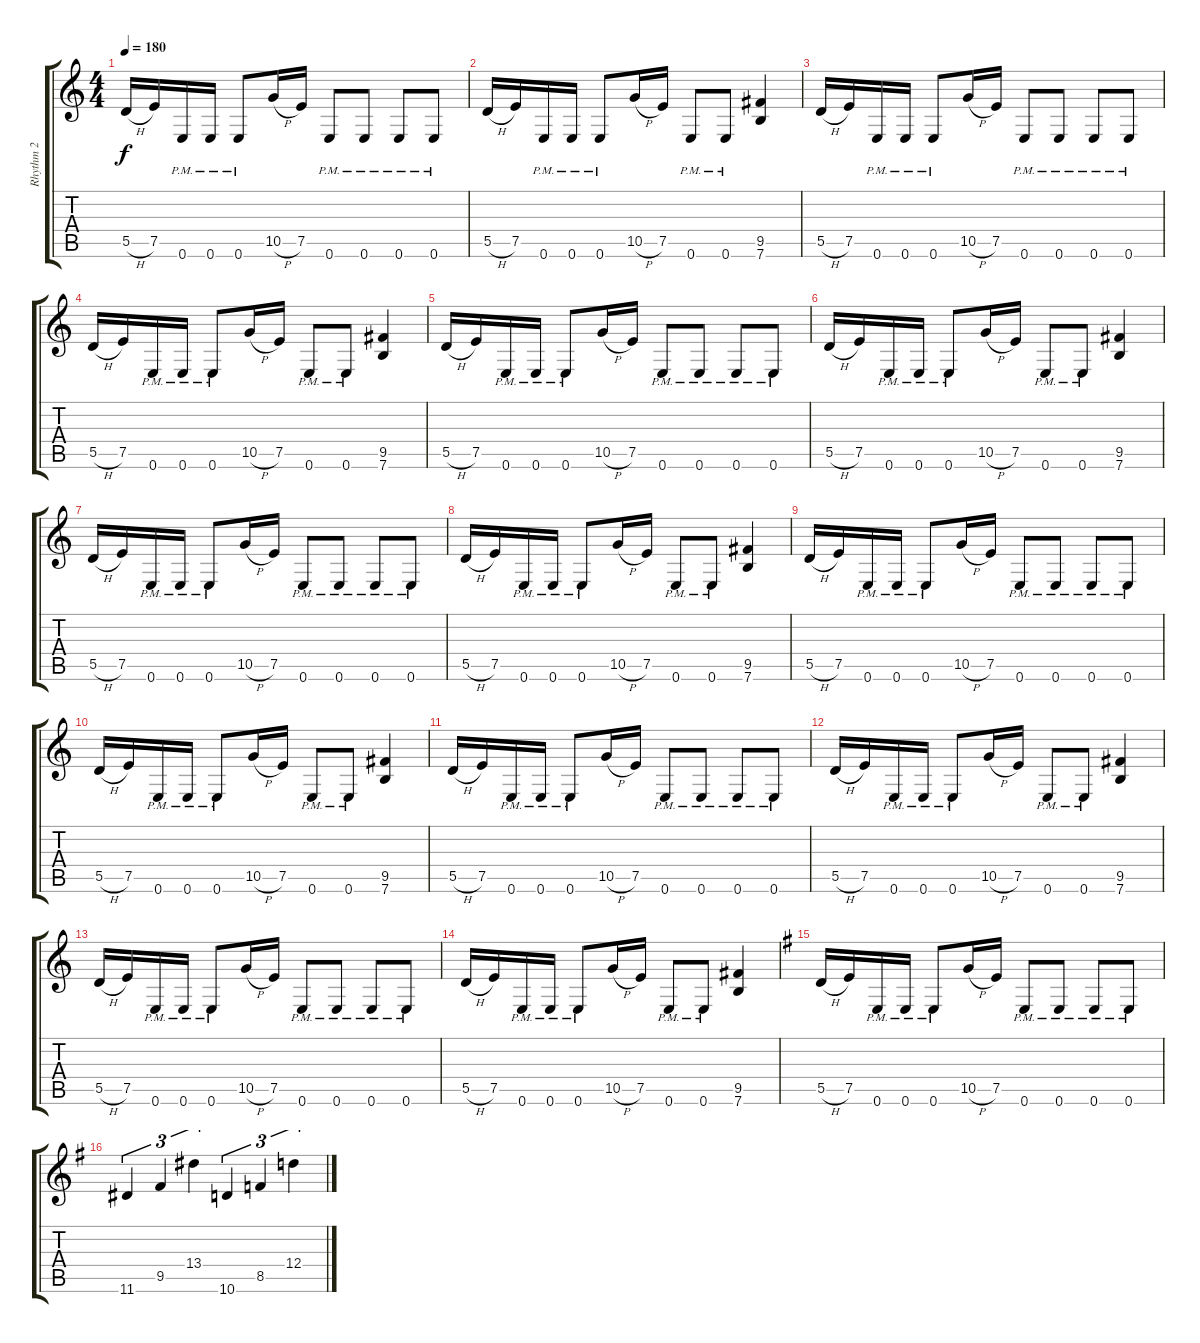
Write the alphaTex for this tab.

\track ("Rhythm 2" "Rhythm 2") {instrument distortionguitar}
\staff {score tabs}
\tuning (E4 B3 G3 D3 A2 E2) {hide}
\ts (4 4)
\tempo 180
\clef g2
\ks c
5.5{h}.16{dy f} 7.5.16 0.6{pm}.16 0.6{pm}.16 0.6{pm}.8 10.5{h}.16 7.5.16 0.6{pm}.8 0.6{pm}.8 0.6{pm}.8 0.6{pm}.8 |
5.5{h}.16 7.5.16 0.6{pm}.16 0.6{pm}.16 0.6{pm}.8 10.5{h}.16 7.5.16 0.6{pm}.8 0.6{pm}.8 (9.5 7.6).4 |
5.5{h}.16 7.5.16 0.6{pm}.16 0.6{pm}.16 0.6{pm}.8 10.5{h}.16 7.5.16 0.6{pm}.8 0.6{pm}.8 0.6{pm}.8 0.6{pm}.8 |
5.5{h}.16 7.5.16 0.6{pm}.16 0.6{pm}.16 0.6{pm}.8 10.5{h}.16 7.5.16 0.6{pm}.8 0.6{pm}.8 (9.5 7.6).4 |
5.5{h}.16 7.5.16 0.6{pm}.16 0.6{pm}.16 0.6{pm}.8 10.5{h}.16 7.5.16 0.6{pm}.8 0.6{pm}.8 0.6{pm}.8 0.6{pm}.8 |
5.5{h}.16 7.5.16 0.6{pm}.16 0.6{pm}.16 0.6{pm}.8 10.5{h}.16 7.5.16 0.6{pm}.8 0.6{pm}.8 (9.5 7.6).4 |
5.5{h}.16 7.5.16 0.6{pm}.16 0.6{pm}.16 0.6{pm}.8 10.5{h}.16 7.5.16 0.6{pm}.8 0.6{pm}.8 0.6{pm}.8 0.6{pm}.8 |
5.5{h}.16 7.5.16 0.6{pm}.16 0.6{pm}.16 0.6{pm}.8 10.5{h}.16 7.5.16 0.6{pm}.8 0.6{pm}.8 (9.5 7.6).4 |
5.5{h}.16 7.5.16 0.6{pm}.16 0.6{pm}.16 0.6{pm}.8 10.5{h}.16 7.5.16 0.6{pm}.8 0.6{pm}.8 0.6{pm}.8 0.6{pm}.8 |
5.5{h}.16 7.5.16 0.6{pm}.16 0.6{pm}.16 0.6{pm}.8 10.5{h}.16 7.5.16 0.6{pm}.8 0.6{pm}.8 (9.5 7.6).4 |
5.5{h}.16 7.5.16 0.6{pm}.16 0.6{pm}.16 0.6{pm}.8 10.5{h}.16 7.5.16 0.6{pm}.8 0.6{pm}.8 0.6{pm}.8 0.6{pm}.8 |
5.5{h}.16 7.5.16 0.6{pm}.16 0.6{pm}.16 0.6{pm}.8 10.5{h}.16 7.5.16 0.6{pm}.8 0.6{pm}.8 (9.5 7.6).4 |
5.5{h}.16 7.5.16 0.6{pm}.16 0.6{pm}.16 0.6{pm}.8 10.5{h}.16 7.5.16 0.6{pm}.8 0.6{pm}.8 0.6{pm}.8 0.6{pm}.8 |
5.5{h}.16 7.5.16 0.6{pm}.16 0.6{pm}.16 0.6{pm}.8 10.5{h}.16 7.5.16 0.6{pm}.8 0.6{pm}.8 (9.5 7.6).4 |
\ks g
5.5{h}.16 7.5.16 0.6{pm}.16 0.6{pm}.16 0.6{pm}.8 10.5{h}.16 7.5.16 0.6{pm}.8 0.6{pm}.8 0.6{pm}.8 0.6{pm}.8 |
11.6.4{tu (3 2)} 9.5.4{tu (3 2)} 13.4.4{tu (3 2)} 10.6.4{tu (3 2)} 8.5.4{tu (3 2)} 12.4.4{tu (3 2)}
